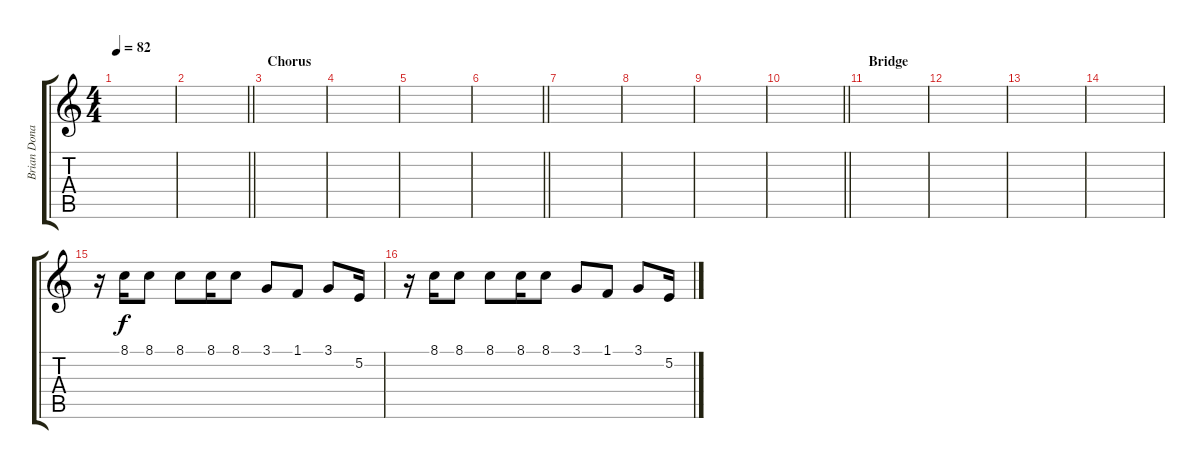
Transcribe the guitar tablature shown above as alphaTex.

\track ("Brian Donahue (Backup Vocals)" "Brian Dona") {instrument clarinet}
\staff {score tabs}
\tuning (E4 B3 G3 D3 A2 E2) {hide}
\ts (4 4)
\tempo 82
\clef g2
\ks c
|
\barLineRight lightlight
|
\section ("" "Chorus")
|
|
|
\barLineRight lightlight
|
|
|
|
\barLineRight lightlight
|
\section ("" "Bridge")
|
|
|
|
r.16{volume 9} 8.1.16 8.1.8 8.1.8 8.1.16 8.1.8 3.1.8 1.1.8 3.1.8 5.2.16 |
r.16 8.1.16 8.1.8 8.1.8 8.1.16 8.1.8 3.1.8 1.1.8 3.1.8 5.2.16
